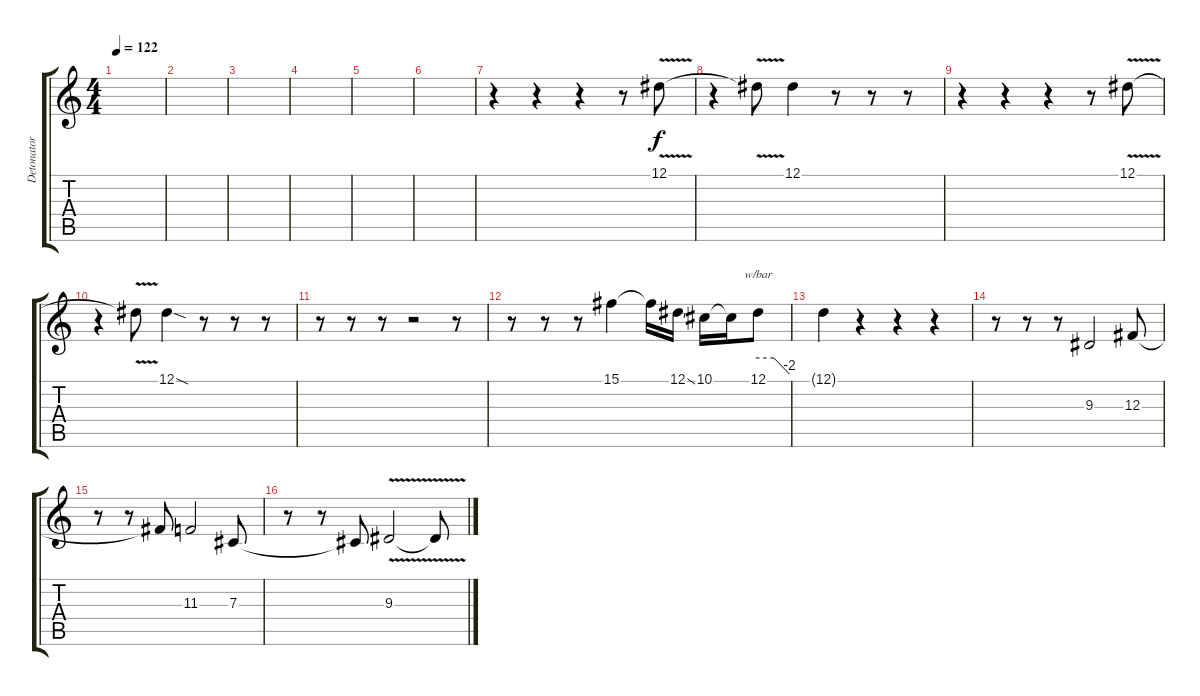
\track ("Detonator" "Detonator") {instrument altosax}
\staff {score tabs}
\tuning (Eb4 Bb3 Gb3 Db3 Ab2 Eb2) {hide}
\ts (4 4)
\tempo 122
\clef g2
\ks c
|
|
|
|
|
|
r.4 r.4 r.4 r.8 12.1{v}.8 |
r.4 12.1{t}.8 12.1.4 r.8 r.8 r.8 |
r.4 r.4 r.4 r.8 12.1{v}.8 |
r.4 12.1{t}.8 12.1{sod}.4 r.8 r.8 r.8 |
r.8 r.8 r.8 r.2 r.8 |
r.8 r.8 r.8 15.1.4 15.1{t}.16 12.1{ss}.16 10.1.16 10.1{t}.16 12.1.8{tbe (custom default 0 0 30 0 60 -8)} |
12.1{t}.4 r.4 r.4 r.4 |
r.8 r.8 r.8 9.3.2 12.3.8 |
r.8 r.8 12.3{t}.8 11.3.2 7.3.8 |
r.8 r.8 7.3{t}.8 9.3{v}.2 9.3{t}.8
